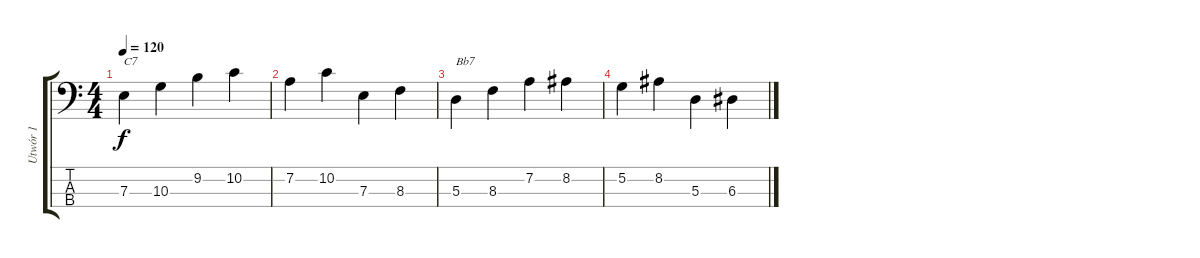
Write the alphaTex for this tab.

\track ("Utwór 1" "Utwór 1") {instrument acousticguitarnylon}
\staff {score tabs}
\tuning (G2 D2 A1 E1) {hide}
\ts (4 4)
\tempo 120
\clef f4
\ks c
7.3.4{txt "C7" dy f instrument acousticguitarnylon} 10.3.4 9.2.4 10.2.4 |
7.2.4 10.2.4 7.3.4 8.3.4 |
5.3.4{txt "Bb7"} 8.3.4 7.2.4 8.2.4 |
5.2.4 8.2.4 5.3.4 6.3.4
